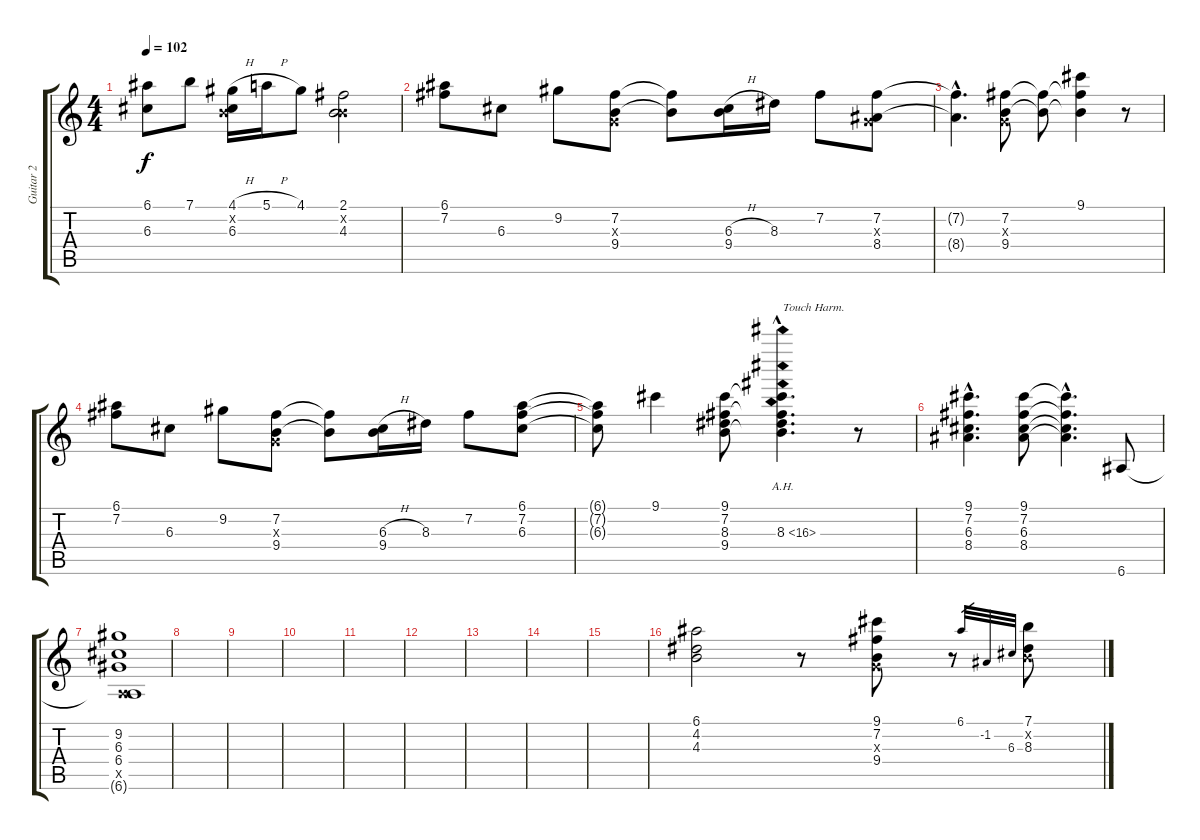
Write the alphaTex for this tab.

\track ("Guitar 2" "Guitar 2") {instrument electricguitarjazz}
\staff {score tabs}
\tuning (E4 B3 G3 D3 A2 E2) {hide}
\ts (4 4)
\tempo 102
\clef g2
\ks c
(6.1{t} 6.3{t}).8{dy f} 7.1.8 (4.1{h} 0.2{x} 6.3).16 5.1{h}.16 4.1.8 (2.1 0.2{x} 4.3).2 |
(6.1 7.2).8 6.3.8 9.2.8 (7.2 0.3{x} 9.4).8 (7.2{t} 9.4{t}).8 (6.3{h} 9.4).16 8.3.16 7.2.8 (7.2 0.3{x} 8.4).8 |
(7.2{hac t} 8.4{hac t}).4{d} (7.2 0.3{x} 9.4).8 (7.2{t} 9.4{t}).8 (9.1 7.2{t} 9.4{t}).4 r.8 |
(6.1 7.2).8 6.3.8 9.2.8 (7.2 0.3{x} 9.4).8 (7.2{t} 9.4{t}).8 (6.3{h} 9.4).16 8.3.16 7.2.8 (6.1 7.2 6.3).8 |
(6.1{t} 7.2{t} 6.3{t}).8 9.1.4 (9.1 7.2 8.3 9.4).8 (9.1{ah 12 hac t} 7.2{ah 12 hac t} 8.3{ah 8 hac} 9.4{ah 12 hac t}).4{d txt "Touch Harm."} r.8 |
(9.1{hac} 7.2{hac} 6.3{hac} 8.4{hac}).4{d} (9.1 7.2 6.3 8.4).8 (9.1{hac t} 7.2{hac t} 6.3{hac t} 8.4{hac t}).4{d} 6.6.8 |
(9.2 6.3 6.4 0.5{x} 6.6{t}).1 |
|
|
|
|
|
|
|
|
(6.1 4.2 4.3).2 r.8 (9.1 7.2 0.3{x} 9.4).8 r.8 6.1.32{gr} -1.2.32{gr} 6.3.32{gr} (7.1 0.2{x} 8.3).8
